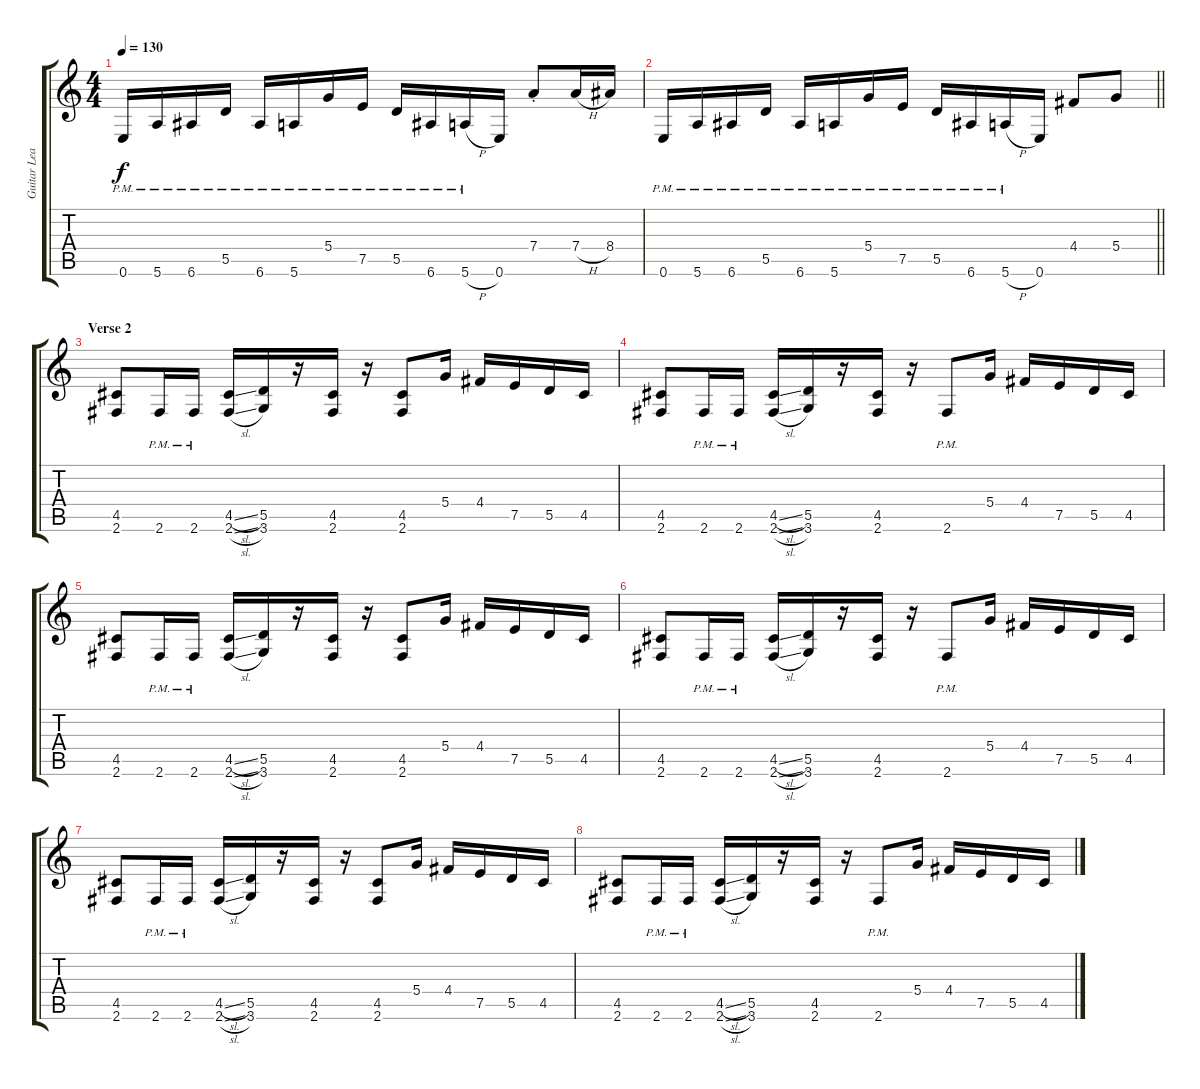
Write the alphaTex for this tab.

\track ("Guitar Lead" "Guitar Lea") {instrument electricguitarclean}
\staff {score tabs}
\tuning (E4 B3 G3 D3 A2 E2) {hide}
\ts (4 4)
\tempo 130
\clef g2
\ks c
0.6{pm}.16{dy f} 5.6{pm}.16 6.6{pm}.16 5.5{pm}.16 6.6{pm}.16 5.6{pm}.16 5.4{pm}.16 7.5{pm}.16 5.5{pm}.16 6.6{pm}.16 5.6{h pm}.16 0.6.16 7.4{st}.8 7.4{h}.16 8.4.16 |
\barLineRight lightlight
0.6{pm}.16 5.6{pm}.16 6.6{pm}.16 5.5{pm}.16 6.6{pm}.16 5.6{pm}.16 5.4{pm}.16 7.5{pm}.16 5.5{pm}.16 6.6{pm}.16 5.6{h pm}.16 0.6.16 4.4.8 5.4.8 |
\section ("" "Verse 2")
(4.5 2.6).8 2.6{pm}.16 2.6{pm}.16 (4.5{sl} 2.6{sl}).16 (5.5 3.6).16 r.16 (4.5 2.6).16 r.16 (4.5 2.6).8 5.4.16 4.4.16 7.5.16 5.5.16 4.5.16 |
(4.5 2.6).8 2.6{pm}.16 2.6{pm}.16 (4.5{sl} 2.6{sl}).16 (5.5 3.6).16 r.16 (4.5 2.6).16 r.16 2.6{pm}.8 5.4.16 4.4.16 7.5.16 5.5.16 4.5.16 |
(4.5 2.6).8 2.6{pm}.16 2.6{pm}.16 (4.5{sl} 2.6{sl}).16 (5.5 3.6).16 r.16 (4.5 2.6).16 r.16 (4.5 2.6).8 5.4.16 4.4.16 7.5.16 5.5.16 4.5.16 |
(4.5 2.6).8 2.6{pm}.16 2.6{pm}.16 (4.5{sl} 2.6{sl}).16 (5.5 3.6).16 r.16 (4.5 2.6).16 r.16 2.6{pm}.8 5.4.16 4.4.16 7.5.16 5.5.16 4.5.16 |
(4.5 2.6).8 2.6{pm}.16 2.6{pm}.16 (4.5{sl} 2.6{sl}).16 (5.5 3.6).16 r.16 (4.5 2.6).16 r.16 (4.5 2.6).8 5.4.16 4.4.16 7.5.16 5.5.16 4.5.16 |
(4.5 2.6).8 2.6{pm}.16 2.6{pm}.16 (4.5{sl} 2.6{sl}).16 (5.5 3.6).16 r.16 (4.5 2.6).16 r.16 2.6{pm}.8 5.4.16 4.4.16 7.5.16 5.5.16 4.5.16
